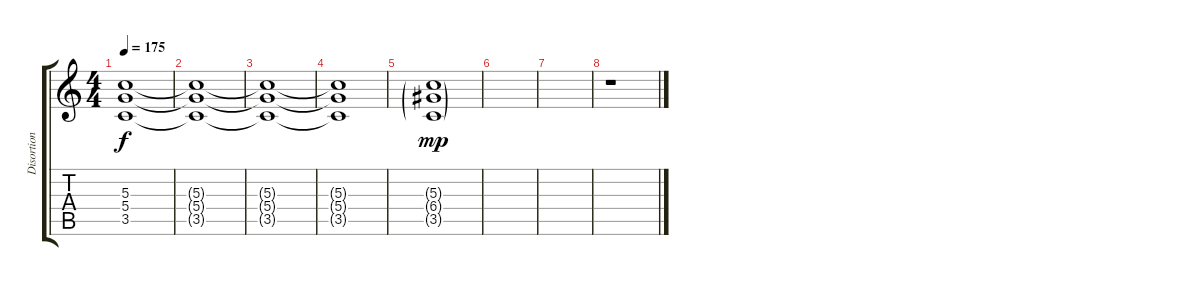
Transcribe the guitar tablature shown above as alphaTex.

\track ("Disortion Guitar" "Disortion ") {instrument distortionguitar}
\staff {score tabs}
\tuning (E4 B3 G3 D3 A2 E2) {hide}
\ts (4 4)
\tempo 175
\clef g2
\ks c
(5.3 5.4 3.5).1{dy f} |
(5.3{t} 5.4{t} 3.5{t}).1 |
(5.3{t} 5.4{t} 3.5{t}).1 |
(5.3{t} 5.4{t} 3.5{t}).1 |
(5.3{g} 6.4{g} 3.5{g}).1{dy mp} |
|
|
r.1
